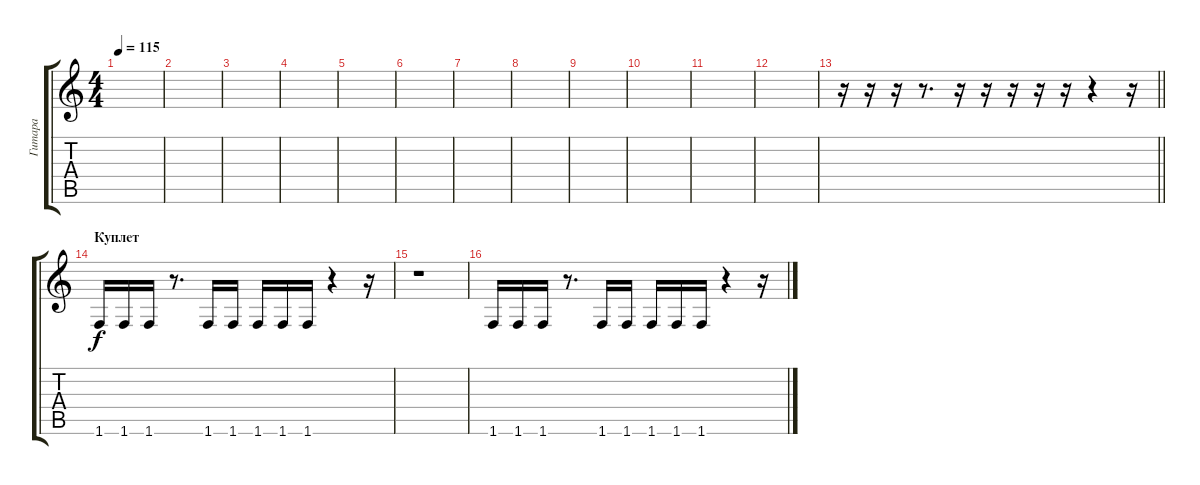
\track ("Гитара" "Гитара") {instrument distortionguitar}
\staff {score tabs}
\tuning (E4 B3 G3 D3 A2 E2) {hide}
\ts (4 4)
\tempo 115
\clef g2
\ks c
|
|
|
|
|
|
|
|
|
|
|
|
\barLineRight lightlight
r.16{balance 0} r.16 r.16 r.8{d} r.16 r.16 r.16 r.16 r.16 r.4 r.16 |
\section ("" "Куплет")
1.6.16 1.6.16 1.6.16 r.8{d} 1.6.16 1.6.16 1.6.16 1.6.16 1.6.16 r.4 r.16 |
r.1{volume 13} |
1.6.16 1.6.16 1.6.16 r.8{d} 1.6.16 1.6.16 1.6.16 1.6.16 1.6.16 r.4 r.16
